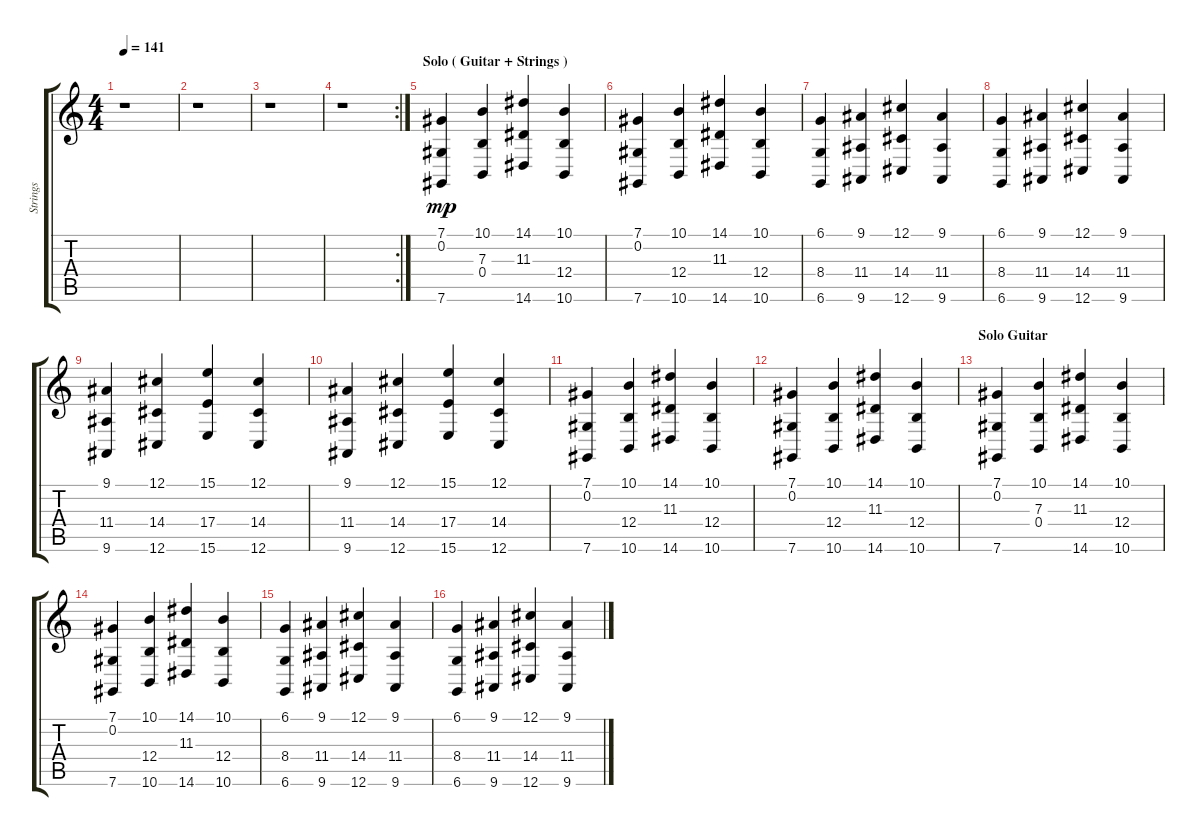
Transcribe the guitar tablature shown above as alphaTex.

\track ("Strings" "Strings") {instrument stringensemble1}
\staff {score tabs}
\tuning (Db4 Ab3 E3 B2 Gb2 Db2) {hide}
\ts (4 4)
\tempo 141
\clef g2
\ks c
r.1{dy mp} |
r.1 |
r.1 |
\rc 2
r.1 |
\section ("" "Solo ( Guitar + Strings )")
(7.1 0.2 7.6).4{volume 13} (10.1 7.3 0.4).4 (14.1 11.3 14.6).4 (10.1 12.4 10.6).4 |
(7.1 0.2 7.6).4{volume 10} (10.1 12.4 10.6).4 (14.1 11.3 14.6).4 (10.1 12.4 10.6).4 |
(6.1 8.4 6.6).4 (9.1 11.4 9.6).4 (12.1 14.4 12.6).4 (9.1 11.4 9.6).4 |
(6.1 8.4 6.6).4 (9.1 11.4 9.6).4 (12.1 14.4 12.6).4 (9.1 11.4 9.6).4 |
(9.1 11.4 9.6).4 (12.1 14.4 12.6).4 (15.1 17.4 15.6).4 (12.1 14.4 12.6).4 |
(9.1 11.4 9.6).4 (12.1 14.4 12.6).4 (15.1 17.4 15.6).4 (12.1 14.4 12.6).4 |
(7.1 0.2 7.6).4{volume 13} (10.1 12.4 10.6).4 (14.1 11.3 14.6).4 (10.1 12.4 10.6).4 |
(7.1 0.2 7.6).4{volume 10} (10.1 12.4 10.6).4 (14.1 11.3 14.6).4 (10.1 12.4 10.6).4 |
\section ("" "Solo Guitar")
(7.1 0.2 7.6).4{volume 13} (10.1 7.3 0.4).4 (14.1 11.3 14.6).4 (10.1 12.4 10.6).4 |
(7.1 0.2 7.6).4{volume 10} (10.1 12.4 10.6).4 (14.1 11.3 14.6).4 (10.1 12.4 10.6).4 |
(6.1 8.4 6.6).4 (9.1 11.4 9.6).4 (12.1 14.4 12.6).4 (9.1 11.4 9.6).4 |
(6.1 8.4 6.6).4 (9.1 11.4 9.6).4 (12.1 14.4 12.6).4 (9.1 11.4 9.6).4
